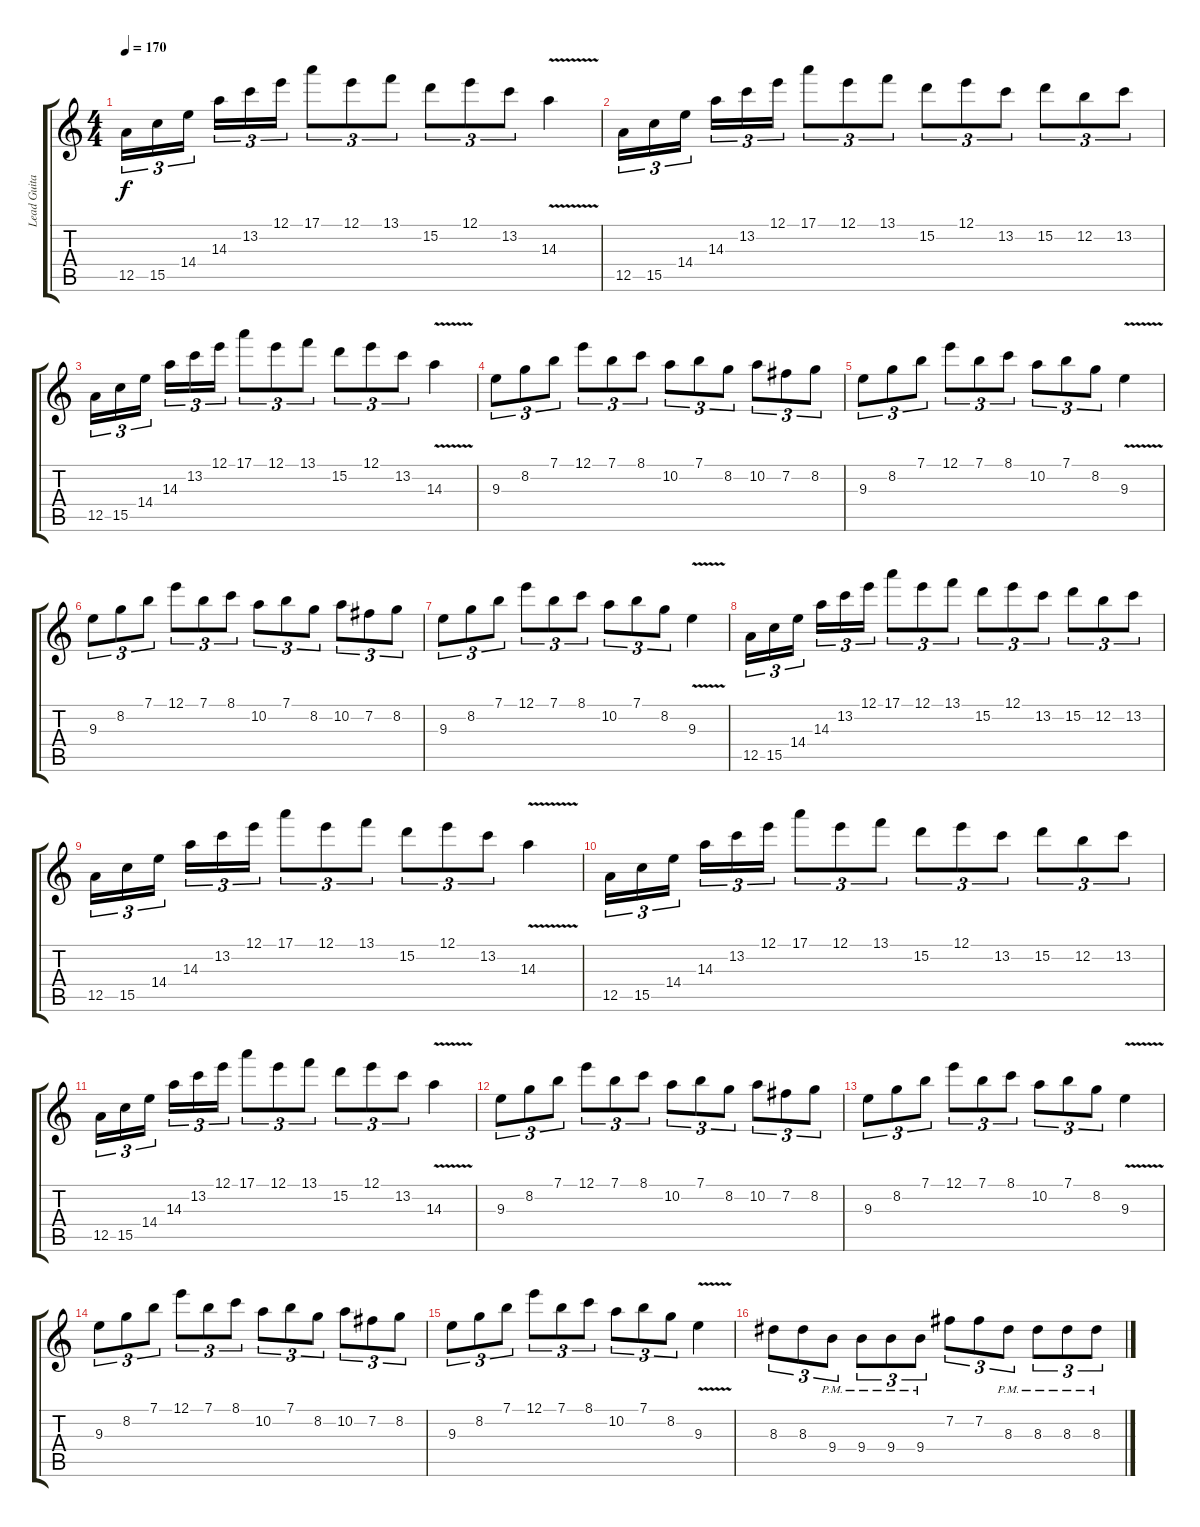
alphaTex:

\track ("Lead Guitar" "Lead Guita") {instrument overdrivenguitar}
\staff {score tabs}
\tuning (E4 B3 G3 D3 A2 E2) {hide}
\ts (4 4)
\tempo 170
\clef g2
\ks c
12.5.16{tu (3 2) dy f} 15.5.16{tu (3 2)} 14.4.16{tu (3 2) beam splitsecondary} 14.3.16{tu (3 2)} 13.2.16{tu (3 2)} 12.1.16{tu (3 2)} 17.1.8{tu (3 2)} 12.1.8{tu (3 2)} 13.1.8{tu (3 2)} 15.2.8{tu (3 2)} 12.1.8{tu (3 2)} 13.2.8{tu (3 2)} 14.3{v}.4 |
12.5.16{tu (3 2)} 15.5.16{tu (3 2)} 14.4.16{tu (3 2) beam splitsecondary} 14.3.16{tu (3 2)} 13.2.16{tu (3 2)} 12.1.16{tu (3 2)} 17.1.8{tu (3 2)} 12.1.8{tu (3 2)} 13.1.8{tu (3 2)} 15.2.8{tu (3 2)} 12.1.8{tu (3 2)} 13.2.8{tu (3 2)} 15.2.8{tu (3 2)} 12.2.8{tu (3 2)} 13.2.8{tu (3 2)} |
12.5.16{tu (3 2)} 15.5.16{tu (3 2)} 14.4.16{tu (3 2) beam splitsecondary} 14.3.16{tu (3 2)} 13.2.16{tu (3 2)} 12.1.16{tu (3 2)} 17.1.8{tu (3 2)} 12.1.8{tu (3 2)} 13.1.8{tu (3 2)} 15.2.8{tu (3 2)} 12.1.8{tu (3 2)} 13.2.8{tu (3 2)} 14.3{v}.4 |
9.3.8{tu (3 2)} 8.2.8{tu (3 2)} 7.1.8{tu (3 2)} 12.1.8{tu (3 2)} 7.1.8{tu (3 2)} 8.1.8{tu (3 2)} 10.2.8{tu (3 2)} 7.1.8{tu (3 2)} 8.2.8{tu (3 2)} 10.2.8{tu (3 2)} 7.2.8{tu (3 2)} 8.2.8{tu (3 2)} |
9.3.8{tu (3 2)} 8.2.8{tu (3 2)} 7.1.8{tu (3 2)} 12.1.8{tu (3 2)} 7.1.8{tu (3 2)} 8.1.8{tu (3 2)} 10.2.8{tu (3 2)} 7.1.8{tu (3 2)} 8.2.8{tu (3 2)} 9.3{v}.4 |
9.3.8{tu (3 2)} 8.2.8{tu (3 2)} 7.1.8{tu (3 2)} 12.1.8{tu (3 2)} 7.1.8{tu (3 2)} 8.1.8{tu (3 2)} 10.2.8{tu (3 2)} 7.1.8{tu (3 2)} 8.2.8{tu (3 2)} 10.2.8{tu (3 2)} 7.2.8{tu (3 2)} 8.2.8{tu (3 2)} |
9.3.8{tu (3 2)} 8.2.8{tu (3 2)} 7.1.8{tu (3 2)} 12.1.8{tu (3 2)} 7.1.8{tu (3 2)} 8.1.8{tu (3 2)} 10.2.8{tu (3 2)} 7.1.8{tu (3 2)} 8.2.8{tu (3 2)} 9.3{v}.4 |
12.5.16{tu (3 2)} 15.5.16{tu (3 2)} 14.4.16{tu (3 2) beam splitsecondary} 14.3.16{tu (3 2)} 13.2.16{tu (3 2)} 12.1.16{tu (3 2)} 17.1.8{tu (3 2)} 12.1.8{tu (3 2)} 13.1.8{tu (3 2)} 15.2.8{tu (3 2)} 12.1.8{tu (3 2)} 13.2.8{tu (3 2)} 15.2.8{tu (3 2)} 12.2.8{tu (3 2)} 13.2.8{tu (3 2)} |
12.5.16{tu (3 2)} 15.5.16{tu (3 2)} 14.4.16{tu (3 2) beam splitsecondary} 14.3.16{tu (3 2)} 13.2.16{tu (3 2)} 12.1.16{tu (3 2)} 17.1.8{tu (3 2)} 12.1.8{tu (3 2)} 13.1.8{tu (3 2)} 15.2.8{tu (3 2)} 12.1.8{tu (3 2)} 13.2.8{tu (3 2)} 14.3{v}.4 |
12.5.16{tu (3 2)} 15.5.16{tu (3 2)} 14.4.16{tu (3 2) beam splitsecondary} 14.3.16{tu (3 2)} 13.2.16{tu (3 2)} 12.1.16{tu (3 2)} 17.1.8{tu (3 2)} 12.1.8{tu (3 2)} 13.1.8{tu (3 2)} 15.2.8{tu (3 2)} 12.1.8{tu (3 2)} 13.2.8{tu (3 2)} 15.2.8{tu (3 2)} 12.2.8{tu (3 2)} 13.2.8{tu (3 2)} |
12.5.16{tu (3 2)} 15.5.16{tu (3 2)} 14.4.16{tu (3 2) beam splitsecondary} 14.3.16{tu (3 2)} 13.2.16{tu (3 2)} 12.1.16{tu (3 2)} 17.1.8{tu (3 2)} 12.1.8{tu (3 2)} 13.1.8{tu (3 2)} 15.2.8{tu (3 2)} 12.1.8{tu (3 2)} 13.2.8{tu (3 2)} 14.3{v}.4 |
9.3.8{tu (3 2)} 8.2.8{tu (3 2)} 7.1.8{tu (3 2)} 12.1.8{tu (3 2)} 7.1.8{tu (3 2)} 8.1.8{tu (3 2)} 10.2.8{tu (3 2)} 7.1.8{tu (3 2)} 8.2.8{tu (3 2)} 10.2.8{tu (3 2)} 7.2.8{tu (3 2)} 8.2.8{tu (3 2)} |
9.3.8{tu (3 2)} 8.2.8{tu (3 2)} 7.1.8{tu (3 2)} 12.1.8{tu (3 2)} 7.1.8{tu (3 2)} 8.1.8{tu (3 2)} 10.2.8{tu (3 2)} 7.1.8{tu (3 2)} 8.2.8{tu (3 2)} 9.3{v}.4 |
9.3.8{tu (3 2)} 8.2.8{tu (3 2)} 7.1.8{tu (3 2)} 12.1.8{tu (3 2)} 7.1.8{tu (3 2)} 8.1.8{tu (3 2)} 10.2.8{tu (3 2)} 7.1.8{tu (3 2)} 8.2.8{tu (3 2)} 10.2.8{tu (3 2)} 7.2.8{tu (3 2)} 8.2.8{tu (3 2)} |
9.3.8{tu (3 2)} 8.2.8{tu (3 2)} 7.1.8{tu (3 2)} 12.1.8{tu (3 2)} 7.1.8{tu (3 2)} 8.1.8{tu (3 2)} 10.2.8{tu (3 2)} 7.1.8{tu (3 2)} 8.2.8{tu (3 2)} 9.3{v}.4 |
8.3.8{tu (3 2)} 8.3.8{tu (3 2)} 9.4{pm}.8{tu (3 2)} 9.4{pm}.8{tu (3 2)} 9.4{pm}.8{tu (3 2)} 9.4{pm}.8{tu (3 2)} 7.2.8{tu (3 2)} 7.2.8{tu (3 2)} 8.3{pm}.8{tu (3 2)} 8.3{pm}.8{tu (3 2)} 8.3{pm}.8{tu (3 2)} 8.3{pm}.8{tu (3 2)}
